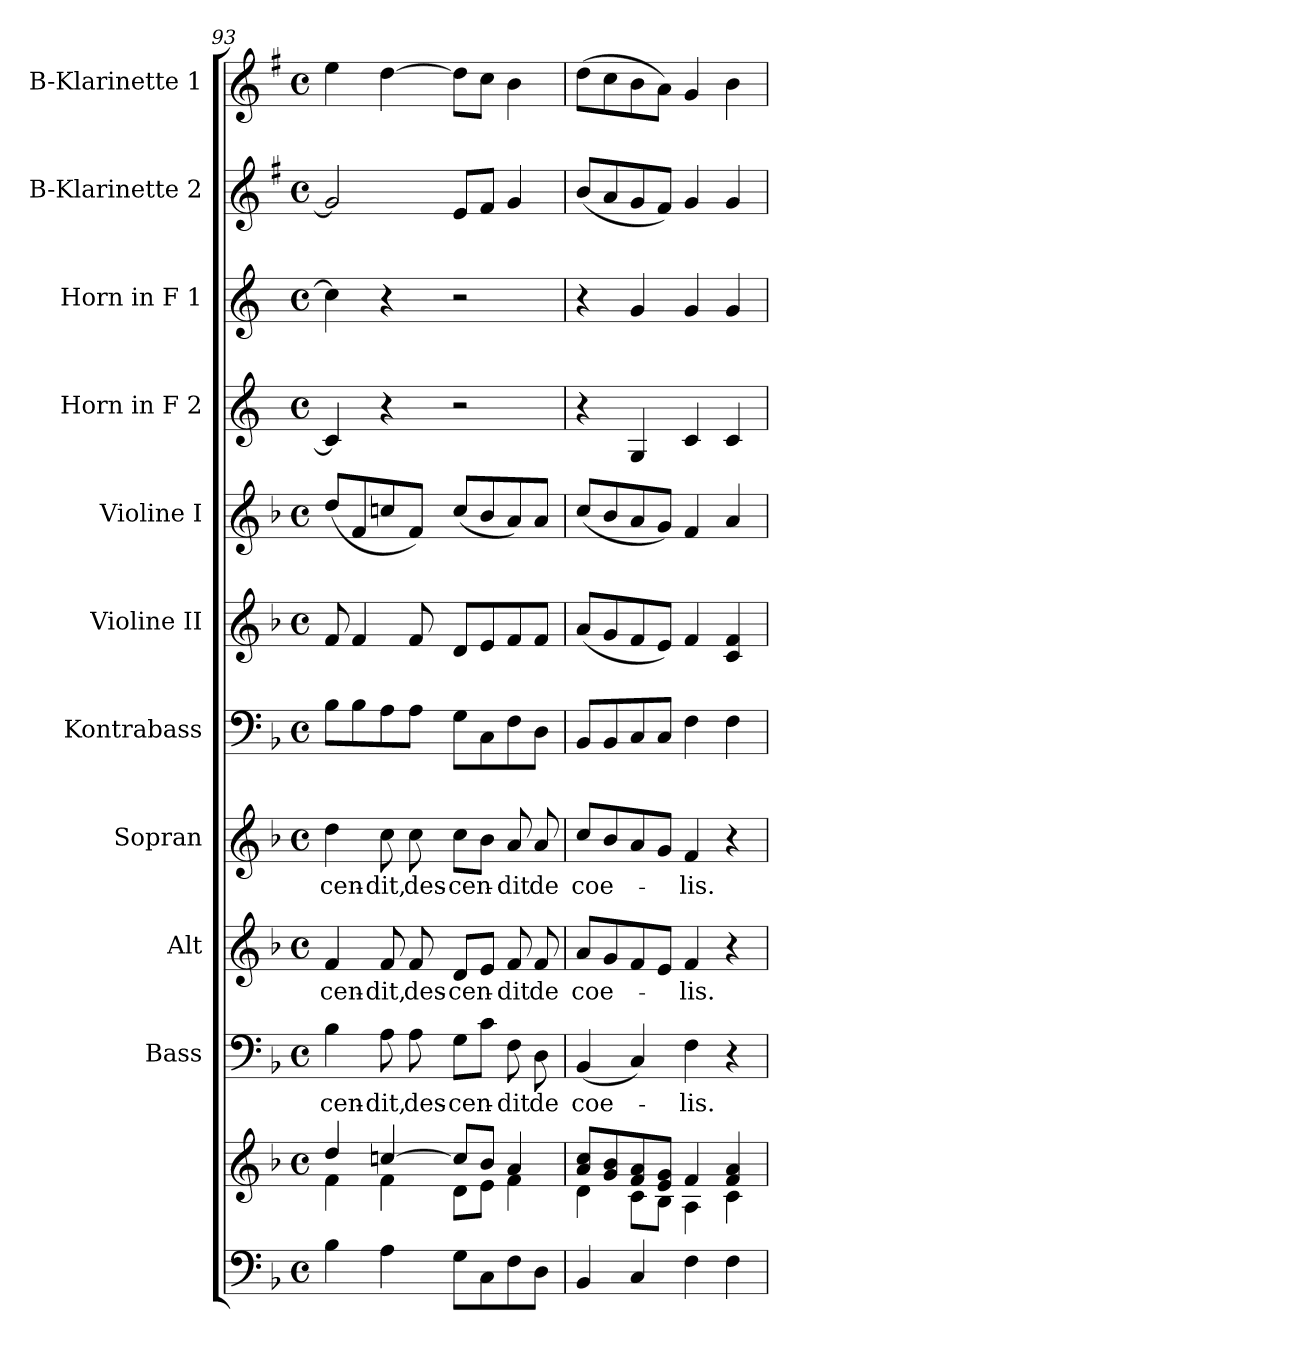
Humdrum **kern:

**kern	**kern	**kern	**text	**kern	**text	**kern	**text	**kern	**kern	**kern	**kern	**kern	**kern	**kern
*part11	*part11	*part10	*part10	*part9	*part9	*part8	*part8	*part7	*part6	*part5	*part4	*part3	*part2	*part1
*staff12	*staff11	*staff10	*staff10	*staff9	*staff9	*staff8	*staff8	*staff7	*staff6	*staff5	*staff4	*staff3	*staff2	*staff1
*	*	*I"Bass	*	*I"Alt	*	*I"Sopran	*	*I"Kontrabass	*I"Violine II	*I"Violine I	*I"Horn in F 2	*I"Horn in F 1	*I"B-Klarinette 2	*I"B-Klarinette 1
*	*	*I'B.	*	*I'A.	*	*I'S.	*	*I'Kb.	*I'Vl. II	*I'Vl. I	*	*	*I'B Kl. 2	*I'B Kl. 1
!!LO:PB:g=z
*clefF4	*clefG2	*clefF4	*	*clefG2	*	*clefG2	*	*clefF4	*clefG2	*clefG2	*clefG2	*clefG2	*clefG2	*clefG2
*	*	*	*	*	*	*	*	*ITrd7c12	*	*	*ITrd4c7	*ITrd4c7	*ITrd1c2	*ITrd1c2
*k[b-]	*k[b-]	*k[b-]	*	*k[b-]	*	*k[b-]	*	*k[b-]	*k[b-]	*k[b-]	*k[b-]	*k[b-]	*k[b-]	*k[b-]
*F:	*F:	*F:	*	*F:	*	*F:	*	*F:	*F:	*F:	*F:	*F:	*F:	*F:
*M4/4	*M4/4	*M4/4	*	*M4/4	*	*M4/4	*	*M4/4	*M4/4	*M4/4	*M4/4	*M4/4	*M4/4	*M4/4
*met(c)	*met(c)	*met(c)	*	*met(c)	*	*met(c)	*	*met(c)	*met(c)	*met(c)	*met(c)	*met(c)	*met(c)	*met(c)
=93	=93	=93	=93	=93	=93	=93	=93	=93	=93	=93	=93	=93	=93	=93
*	*^	*	*	*	*	*	*	*	*	*	*	*	*	*
!	!	!	!	!LO:LY:b	!	!LO:LY:b	!	!LO:LY:b	!	!	!	!	!	!	!
4B-\	4dd/	4f\	4B-\	-cen-	4f/	-cen-	4dd\	-cen-	8BB-\L	8f/	(<8dd/L	4F/]	4f\]	2f/]	4dd\
.	.	.	.	.	.	.	.	.	8BB-\	4f/	8f/	.	.	.	.
!	!	!	!	!LO:LY:b	!	!LO:LY:b	!	!LO:LY:b	!	!	!	!	!	!	!
4A\	[>4ccn/	4f\	8A\	-dit,	8f/	-dit,	8cc\	-dit,	8AA\	.	8ccn/	4r	4r	.	[4cc\
!	!	!	!	!LO:LY:b	!	!LO:LY:b	!	!LO:LY:b	!	!	!	!	!	!	!
.	.	.	8A\	des-	8f/	des-	8cc\	des-	8AA\J	8f/	8f/J)	.	.	.	.
!	!	!	!	!LO:LY:b	!	!LO:LY:b	!	!LO:LY:b	!	!	!	!	!	!	!
8G\L	8cc/L]	8d\L	8G\L	-cen-	8d/L	-cen-	8cc\L	-cen-	8GG\L	8d/L	(<8cc/L	2r	2r	8d/L	8cc\L]
8C\	8b-/J	8e\J	8c\J	.	8e/J	.	8b-\J	.	8CC\	8e/	8b-/	.	.	8e/J	8b-\J
!	!	!	!	!LO:LY:b	!	!LO:LY:b	!	!LO:LY:b	!	!	!	!	!	!	!
8F\	4a/	4f\	8F\	-dit	8f/	-dit	8a/	-dit	8FF\	8f/	8a/)	.	.	4f/	4a\
!	!	!	!	!LO:LY:b	!	!LO:LY:b	!	!LO:LY:b	!	!	!	!	!	!	!
8D\J	.	.	8D\	de	8f/	de	8a/	de	8DD\J	8f/J	8a/J	.	.	.	.
=94	=94	=94	=94	=94	=94	=94	=94	=94	=94	=94	=94	=94	=94	=94	=94
!	!	!	!	!LO:LY:b	!	!LO:LY:b	!	!LO:LY:b	!	!	!	!	!	!	!
4BB-/	8a/ 8cc/L	4d\	(<4BB-/	coe-	8a/L	coe-	8cc/L	coe-	8BBB-/L	(<8a/L	(<8cc/L	4r	4r	(<8a/L	(>8cc\L
.	8g/ 8b-/	.	.	.	8g/	.	8b-/	.	8BBB-/	8g/	8b-/	.	.	8g/	8b-\
4C/	8f/ 8a/	8c\L	4C/)	.	8f/	.	8a/	.	8CC/	8f/	8a/	4C/	4c/	8f/	8a\
.	8e/ 8g/J	8B-\J	.	.	8e/J	.	8g/J	.	8CC/J	8e/J)	8g/J)	.	.	8e/J)	8g\J)
!	!	!	!	!LO:LY:b	!	!LO:LY:b	!	!LO:LY:b	!	!	!	!	!	!	!
4F\	4f/	4A\	4F\	-lis.	4f/	-lis.	4f/	-lis.	4FF\	4f/	4f/	4F/	4c/	4f/	4f/
4F\	4f/ 4a/	4c\	4r	.	4r	.	4r	.	4FF\	4c/ 4f/	4a/	4F/	4c/	4f/	4a\
*	*v	*v	*	*	*	*	*	*	*	*	*	*	*	*	*
=	=	=	=	=	=	=	=	=	=	=	=	=	=	=
*-	*-	*-	*-	*-	*-	*-	*-	*-	*-	*-	*-	*-	*-	*-
